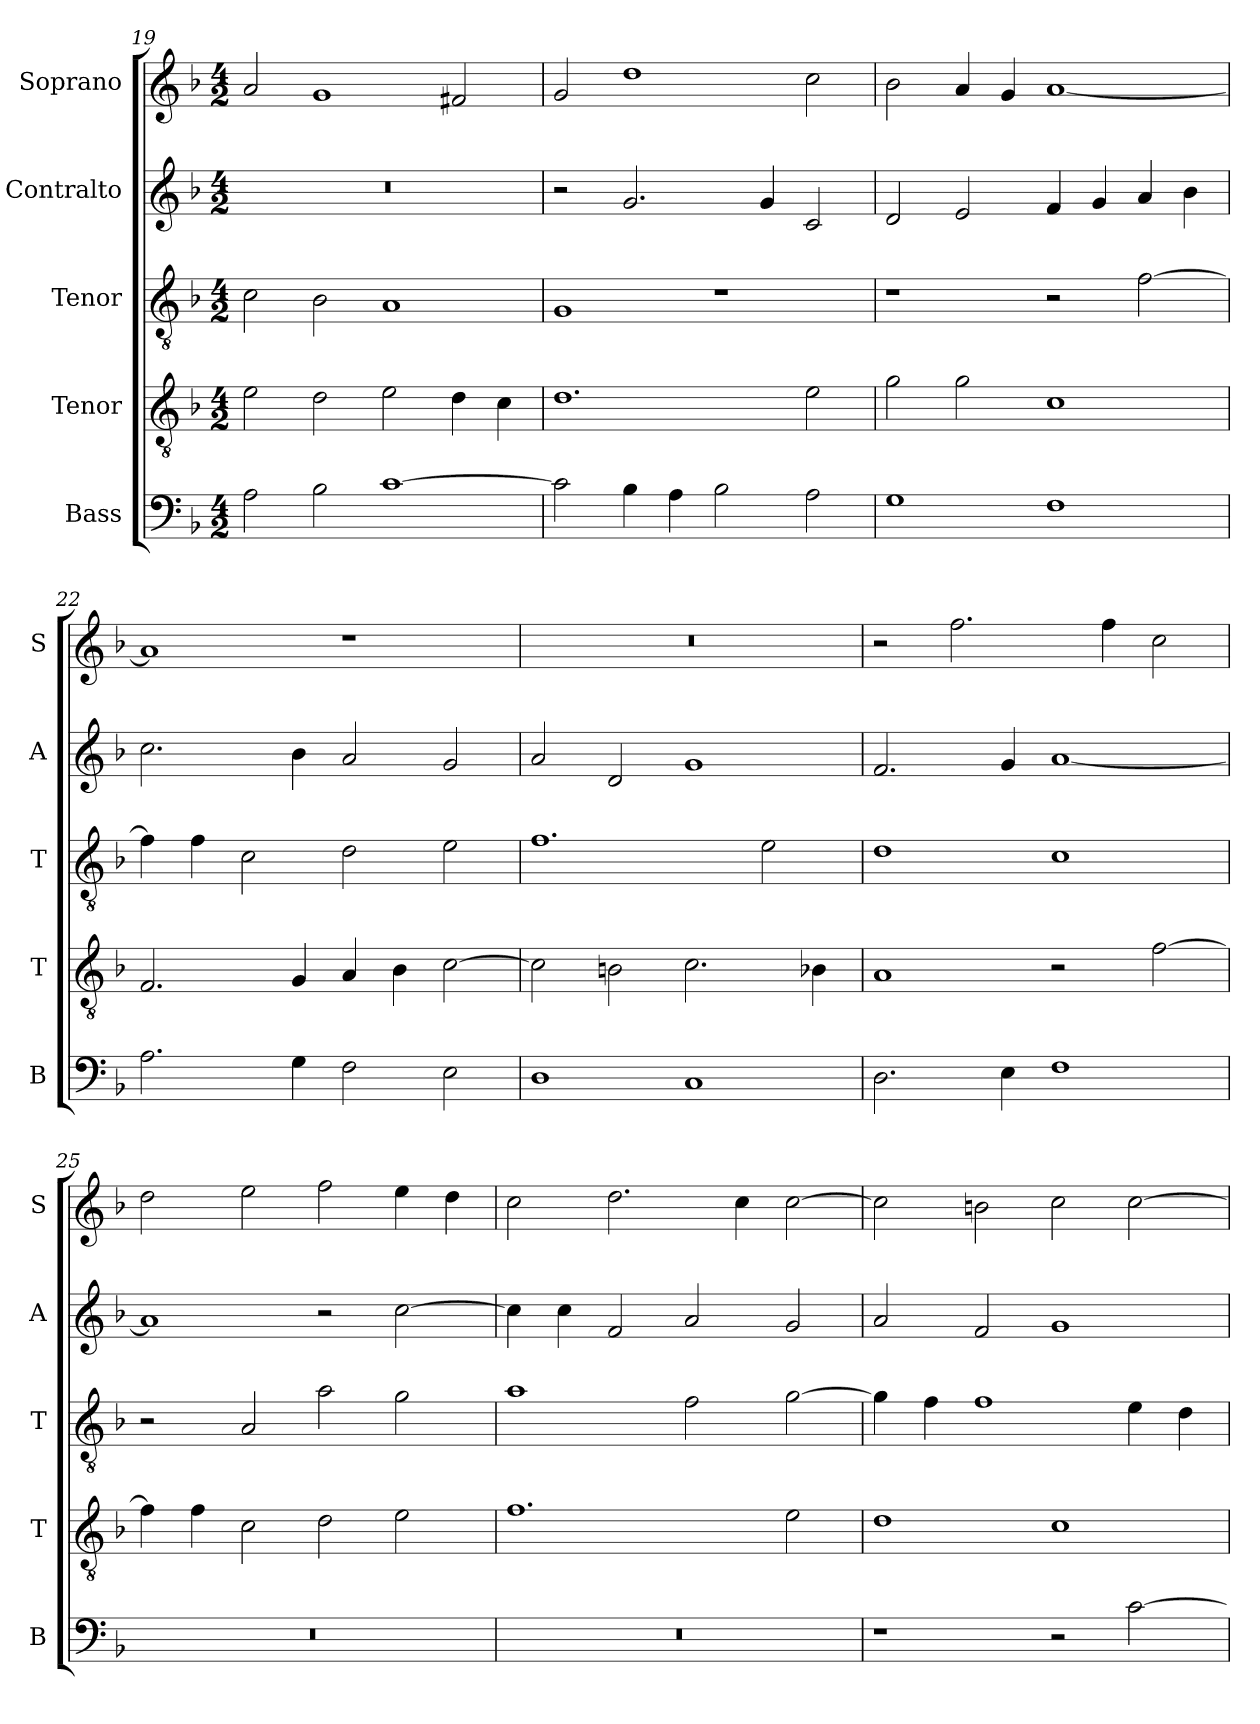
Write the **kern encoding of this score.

**kern	**kern	**kern	**kern	**kern
*part5	*part4	*part3	*part2	*part1
*staff5	*staff4	*staff3	*staff2	*staff1
*I"Bass	*I"Tenor	*I"Tenor	*I"Contralto	*I"Soprano
*I'B	*I'T	*I'T	*I'A	*I'S
*clefF4	*clefGv2	*clefGv2	*clefG2	*clefG2
*k[b-]	*k[b-]	*k[b-]	*k[b-]	*k[b-]
*F:ion	*F:ion	*F:ion	*F:ion	*F:ion
*M4/2	*M4/2	*M4/2	*M4/2	*M4/2
=19	=19	=19	=19	=19
2A	2e	2c	0r	2a
2B-	2d	2B-	.	1g
[1c	2e	1A	.	.
.	4d	.	.	2f#X
.	4c	.	.	.
=20	=20	=20	=20	=20
2c]	1.d	1G	2r	2g
4B-	.	.	2.g	1dd
4A	.	.	.	.
2B-	.	1r	.	.
.	.	.	4g	.
2A	2e	.	2c	2cc
=21	=21	=21	=21	=21
1G	2g	1r	2d	2b-
.	2g	.	2e	4a
.	.	.	.	4g
1F	1c	2r	4f	[1a
.	.	.	4g	.
.	.	[2f	4a	.
.	.	.	4b-	.
=22	=22	=22	=22	=22
2.A	2.F	4f]	2.cc	1a]
.	.	4f	.	.
.	.	2c	.	.
4G	4G	.	4b-	.
2F	4A	2d	2a	1r
.	4B-	.	.	.
2E	[2c	2e	2g	.
=23	=23	=23	=23	=23
1D	2c]	1.f	2a	0r
.	2Bn	.	2d	.
1C	2.c	.	1g	.
.	.	2e	.	.
.	4B-X	.	.	.
=24	=24	=24	=24	=24
2.D	1A	1d	2.f	2r
.	.	.	.	2.ff
4E	.	.	4g	.
1F	2r	1c	[1a	.
.	.	.	.	4ff
.	[2f	.	.	2cc
=25	=25	=25	=25	=25
0r	4f]	2r	1a]	2dd
.	4f	.	.	.
.	2c	2A	.	2ee
.	2d	2a	2r	2ff
.	2e	2g	[2cc	4ee
.	.	.	.	4dd
=26	=26	=26	=26	=26
0r	1.f	1a	4cc]	2cc
.	.	.	4cc	.
.	.	.	2f	2.dd
.	.	2f	2a	.
.	.	.	.	4cc
.	2e	[2g	2g	[2cc
=27	=27	=27	=27	=27
1r	1d	4g]	2a	2cc]
.	.	4f	.	.
.	.	1f	2f	2bn
2r	1c	.	1g	2cc
[2c	.	4e	.	[2cc
.	.	4d	.	.
=	=	=	=	=
*-	*-	*-	*-	*-
